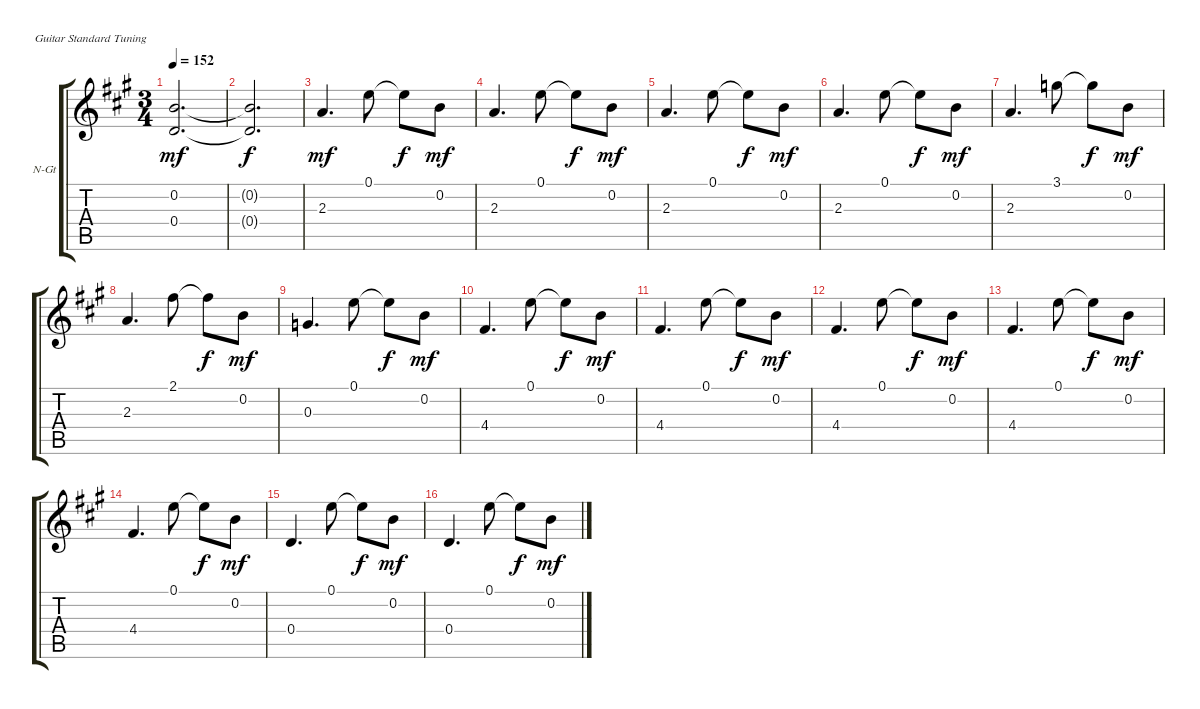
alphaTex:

\bracketExtendMode groupsimilarinstruments
\firstSystemTrackNameOrientation horizontal
\otherSystemsTrackNameOrientation horizontal
\track ("Guitar 1" "N-Gt") {instrument acousticguitarnylon}
\staff {score tabs}
\tuning (E4 B3 G3 D3 A2 E2)
\ts (3 4)
\tempo 152
\clef g2
\ks a
(0.2 0.4).2{d dy mf} |
(0.2{t} 0.4{t}).2{d dy f} |
2.3.4{d dy mf} 0.1.8 0.1{t}.8{dy f} 0.2.8{dy mf} |
2.3.4{d} 0.1.8 0.1{t}.8{dy f} 0.2.8{dy mf} |
2.3.4{d} 0.1.8 0.1{t}.8{dy f} 0.2.8{dy mf} |
2.3.4{d} 0.1.8 0.1{t}.8{dy f} 0.2.8{dy mf} |
2.3.4{d} 3.1.8 3.1{t}.8{dy f} 0.2.8{dy mf} |
2.3.4{d} 2.1.8 2.1{t}.8{dy f} 0.2.8{dy mf} |
0.3.4{d} 0.1.8 0.1{t}.8{dy f} 0.2.8{dy mf} |
4.4.4{d} 0.1.8 0.1{t}.8{dy f} 0.2.8{dy mf} |
4.4.4{d} 0.1.8 0.1{t}.8{dy f} 0.2.8{dy mf} |
4.4.4{d} 0.1.8 0.1{t}.8{dy f} 0.2.8{dy mf} |
4.4.4{d} 0.1.8 0.1{t}.8{dy f} 0.2.8{dy mf} |
4.4.4{d} 0.1.8 0.1{t}.8{dy f} 0.2.8{dy mf} |
0.4.4{d} 0.1.8 0.1{t}.8{dy f} 0.2.8{dy mf} |
0.4.4{d} 0.1.8 0.1{t}.8{dy f} 0.2.8{dy mf}
